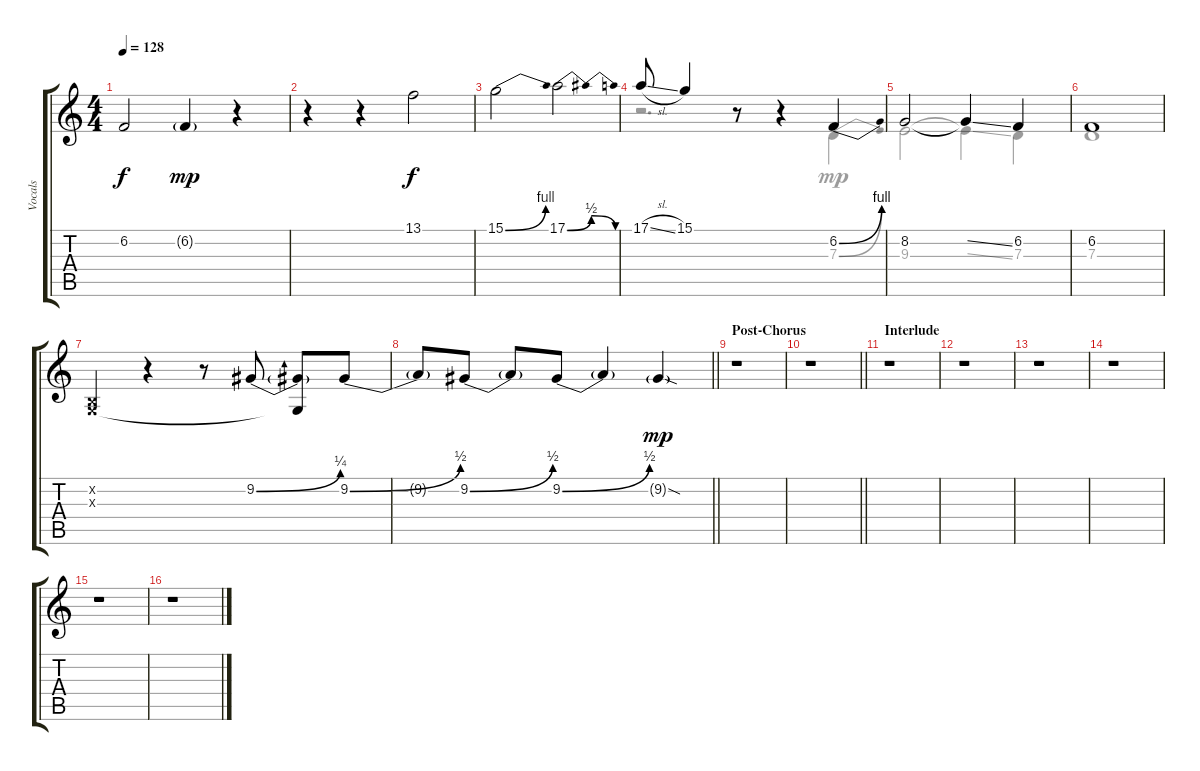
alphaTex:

\track ("Vocals" "Vocals") {instrument bassoon}
\staff {score tabs}
\tuning (E4 B3 G3 D3 A2 E2) {hide}
\voice
\ts (4 4)
\tempo 128
\clef g2
\ks c
6.2{t}.2{dy f} 6.2{g}.4{dy mp} r.4 |
r.4 r.4 13.1.2{dy f} |
15.1{be (bend 0 0 60 4)}.2 17.1{be (bendrelease 0 0 15 2 45 2 60 0)}.2 |
17.1{sl}.8 15.1.4 r.8 r.4 6.2{be (bend 0 0 60 4)}.4 |
8.2.2 8.2{ss t}.4 6.2.4 |
6.2.1 |
(0.2{x} 0.3{x}).4 r.4 r.8 9.2{be (bend 0 0 60 1)}.8 (9.2{t} 0.3{t}).8 9.2{be (bend 0 0 60 2)}.8 |
\barLineRight lightlight
9.2{t}.8 9.2{be (bend 0 0 60 2)}.8 9.2{t}.8 9.2{be (bend 0 0 60 2)}.8 9.2{t}.4 9.2{sod g}.4{dy mp} |
\section ("" "Post-Chorus")
r.1 |
\barLineRight lightlight
r.1 |
\section ("" "Interlude")
r.1 |
r.1 |
r.1 |
r.1 |
r.1 |
r.1
\voice
\clef g2
\ottava regular
\simile none
\ks c
|
|
|
r.2{d} 7.3{be (bend 0 0 60 4)}.4 |
9.3.2 9.3{ss t}.4 7.3.4 |
7.3.1 |
|
\barLineRight lightlight
|
|
\barLineRight lightlight
|
|
|
|
|
|
